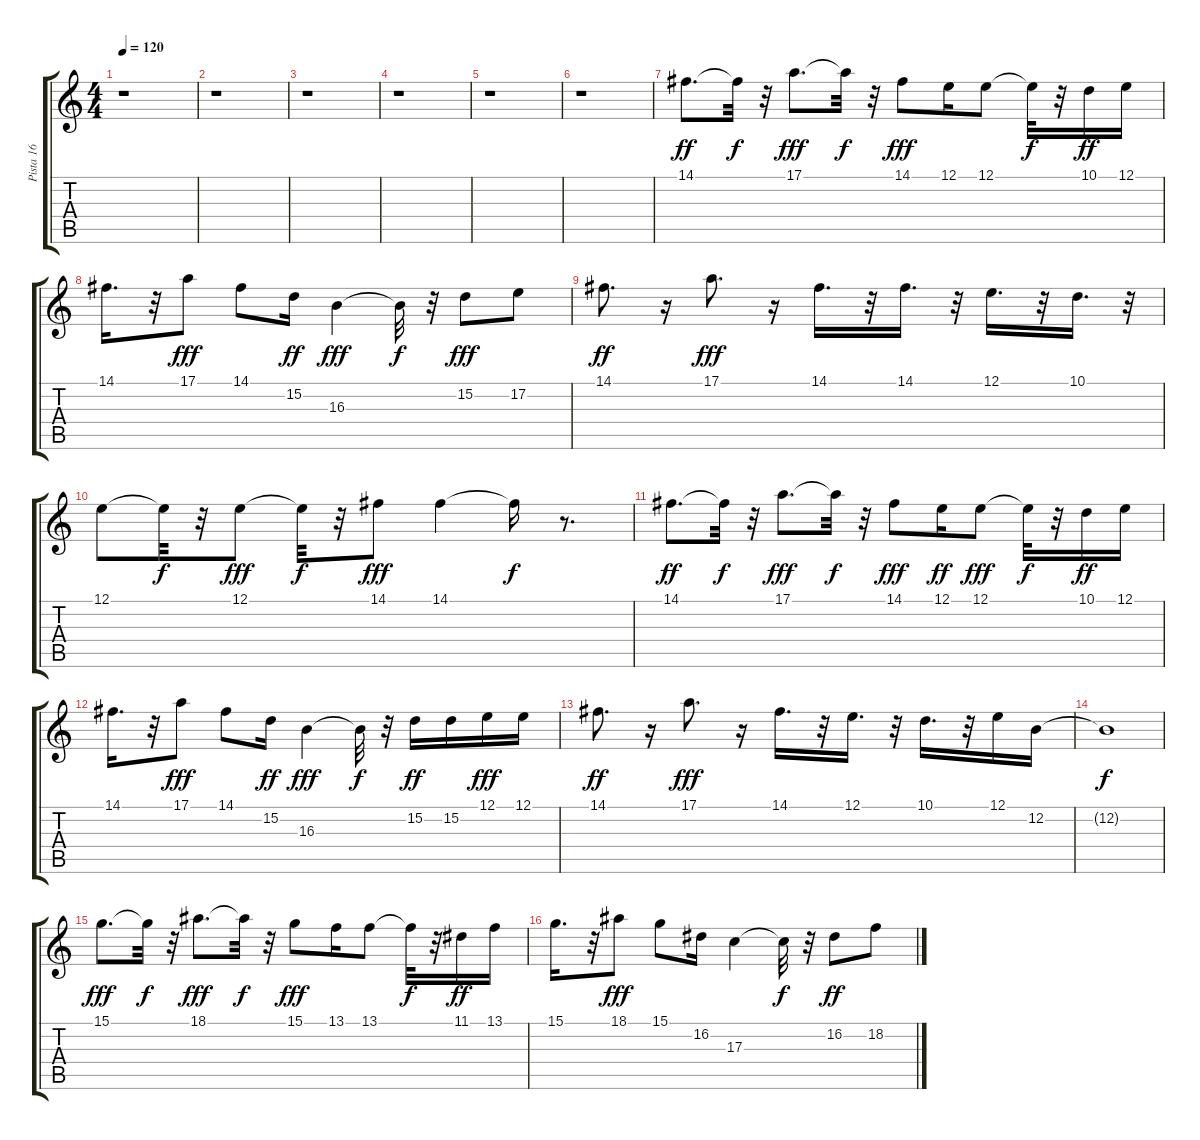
\track ("Pista 16" "Pista 16") {instrument tenorsax}
\staff {score tabs}
\tuning (E4 B3 G3 D3 A2 E2) {hide}
\ts (4 4)
\tempo 120
\clef g2
\ks c
r.1{dy f} |
r.1 |
r.1 |
r.1 |
r.1 |
r.1 |
14.1.8{d dy ff} 14.1{t}.32{dy f} r.32 17.1.8{d dy fff} 17.1{t}.32{dy f} r.32 14.1.8{dy fff} 12.1.16 12.1.8 12.1{t}.32{dy f} r.32 10.1.16{dy ff} 12.1.16 |
14.1.16{d} r.32 17.1.8{dy fff} 14.1.8 15.2.16{dy ff} 16.3.4{dy fff} 16.3{t}.32{dy f} r.32 15.2.8{dy fff} 17.2.8 |
14.1.8{d dy ff} r.16 17.1.8{d dy fff} r.16 14.1.16{d} r.32 14.1.16{d} r.32 12.1.16{d} r.32 10.1.16{d} r.32 |
12.1.8 12.1{t}.32{dy f} r.32 12.1.8{dy fff} 12.1{t}.32{dy f} r.32 14.1.8{dy fff} 14.1.4 14.1{t}.16{dy f} r.8{d} |
14.1.8{d dy ff} 14.1{t}.32{dy f} r.32 17.1.8{d dy fff} 17.1{t}.32{dy f} r.32 14.1.8{dy fff} 12.1.16{dy ff} 12.1.8{dy fff} 12.1{t}.32{dy f} r.32 10.1.16{dy ff} 12.1.16 |
14.1.16{d} r.32 17.1.8{dy fff} 14.1.8 15.2.16{dy ff} 16.3.4{dy fff} 16.3{t}.32{dy f} r.32 15.2.16{dy ff} 15.2.16 12.1.16{dy fff} 12.1.16 |
14.1.8{d dy ff} r.16 17.1.8{d dy fff} r.16 14.1.16{d} r.32 12.1.16{d} r.32 10.1.16{d} r.32 12.1.16 12.2.16 |
12.2{t}.1{dy f} |
15.1.8{d dy fff} 15.1{t}.32{dy f} r.32 18.1.8{d dy fff} 18.1{t}.32{dy f} r.32 15.1.8{dy fff} 13.1.16 13.1.8 13.1{t}.32{dy f} r.32 11.1.16{dy ff} 13.1.16 |
15.1.16{d} r.32 18.1.8{dy fff} 15.1.8 16.2.16 17.3.4 17.3{t}.32{dy f} r.32 16.2.8{dy ff} 18.2.8
